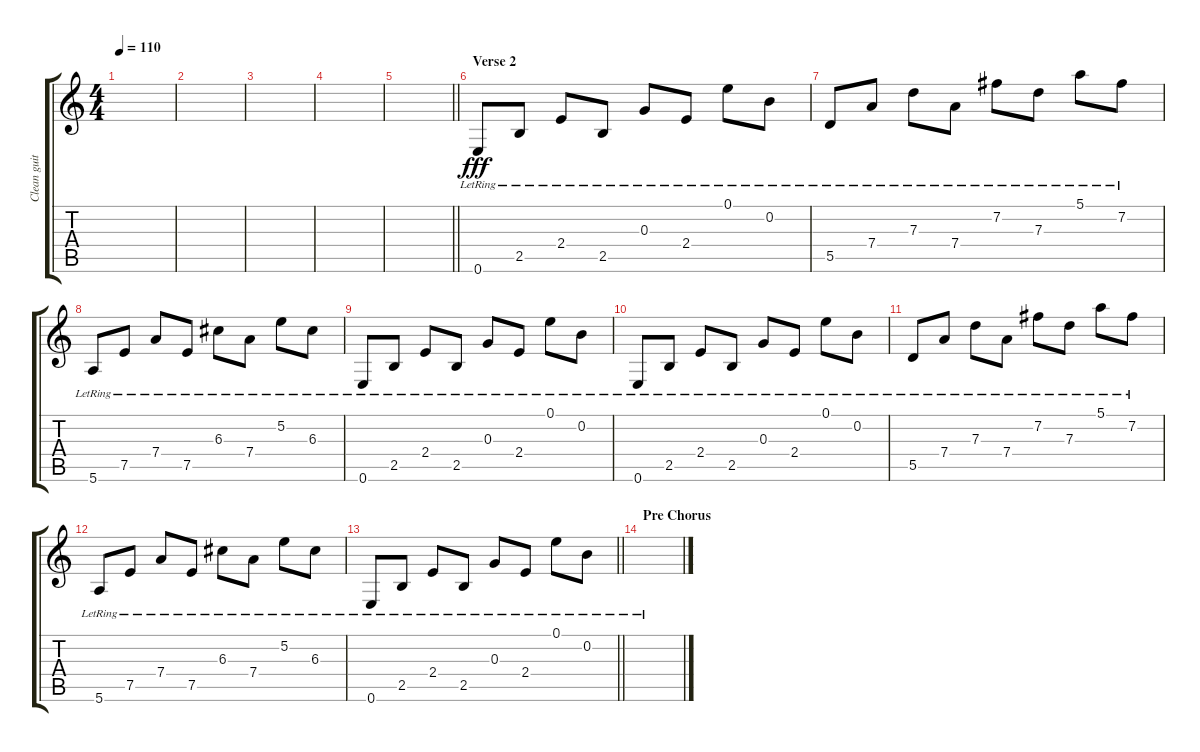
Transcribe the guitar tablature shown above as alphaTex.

\track ("Clean guitar" "Clean guit") {instrument electricguitarjazz}
\staff {score tabs}
\tuning (E4 B3 G3 D3 A2 E2) {hide}
\ts (4 4)
\tempo 110
\clef g2
\ks c
|
|
|
|
\barLineRight lightlight
|
\section ("" "Verse 2")
0.6{lr}.8{dy fff} 2.5{lr}.8 2.4{lr}.8 2.5{lr}.8 0.3{lr}.8 2.4{lr}.8 0.1{lr}.8 0.2{lr}.8 |
5.5{lr}.8 7.4{lr}.8 7.3{lr}.8 7.4{lr}.8 7.2{lr}.8 7.3{lr}.8 5.1{lr}.8 7.2{lr}.8 |
5.6{lr}.8 7.5{lr}.8 7.4{lr}.8 7.5{lr}.8 6.3{lr}.8 7.4{lr}.8 5.2{lr}.8 6.3{lr}.8 |
0.6{lr}.8 2.5{lr}.8 2.4{lr}.8 2.5{lr}.8 0.3{lr}.8 2.4{lr}.8 0.1{lr}.8 0.2{lr}.8 |
0.6{lr}.8 2.5{lr}.8 2.4{lr}.8 2.5{lr}.8 0.3{lr}.8 2.4{lr}.8 0.1{lr}.8 0.2{lr}.8 |
5.5{lr}.8 7.4{lr}.8 7.3{lr}.8 7.4{lr}.8 7.2{lr}.8 7.3{lr}.8 5.1{lr}.8 7.2{lr}.8 |
5.6{lr}.8 7.5{lr}.8 7.4{lr}.8 7.5{lr}.8 6.3{lr}.8 7.4{lr}.8 5.2{lr}.8 6.3{lr}.8 |
\barLineRight lightlight
0.6{lr}.8 2.5{lr}.8 2.4{lr}.8 2.5{lr}.8 0.3{lr}.8 2.4{lr}.8 0.1{lr}.8 0.2{lr}.8 |
\section ("" "Pre Chorus")
